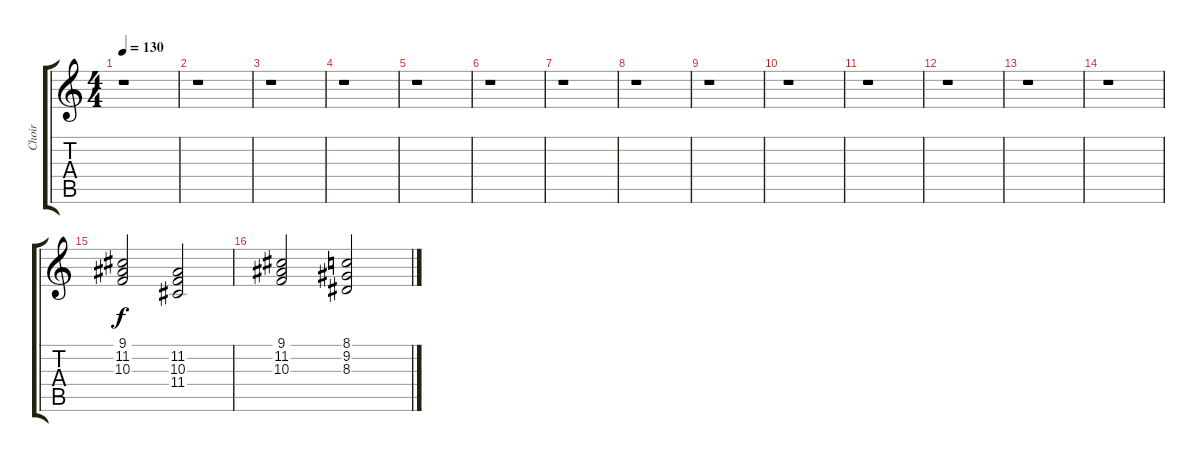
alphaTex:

\track ("Choir" "Choir") {instrument choiraahs}
\staff {score tabs}
\tuning (E4 B3 G3 D3 A2 E2) {hide}
\ts (4 4)
\tempo 130
\clef g2
\ks c
r.1{dy mf} |
r.1 |
r.1 |
r.1 |
r.1 |
r.1 |
r.1 |
r.1 |
r.1 |
r.1 |
r.1 |
r.1 |
r.1 |
r.1 |
(9.1 11.2 10.3).2{dy f} (11.2 10.3 11.4).2 |
(9.1 11.2 10.3).2 (8.1 9.2 8.3).2
